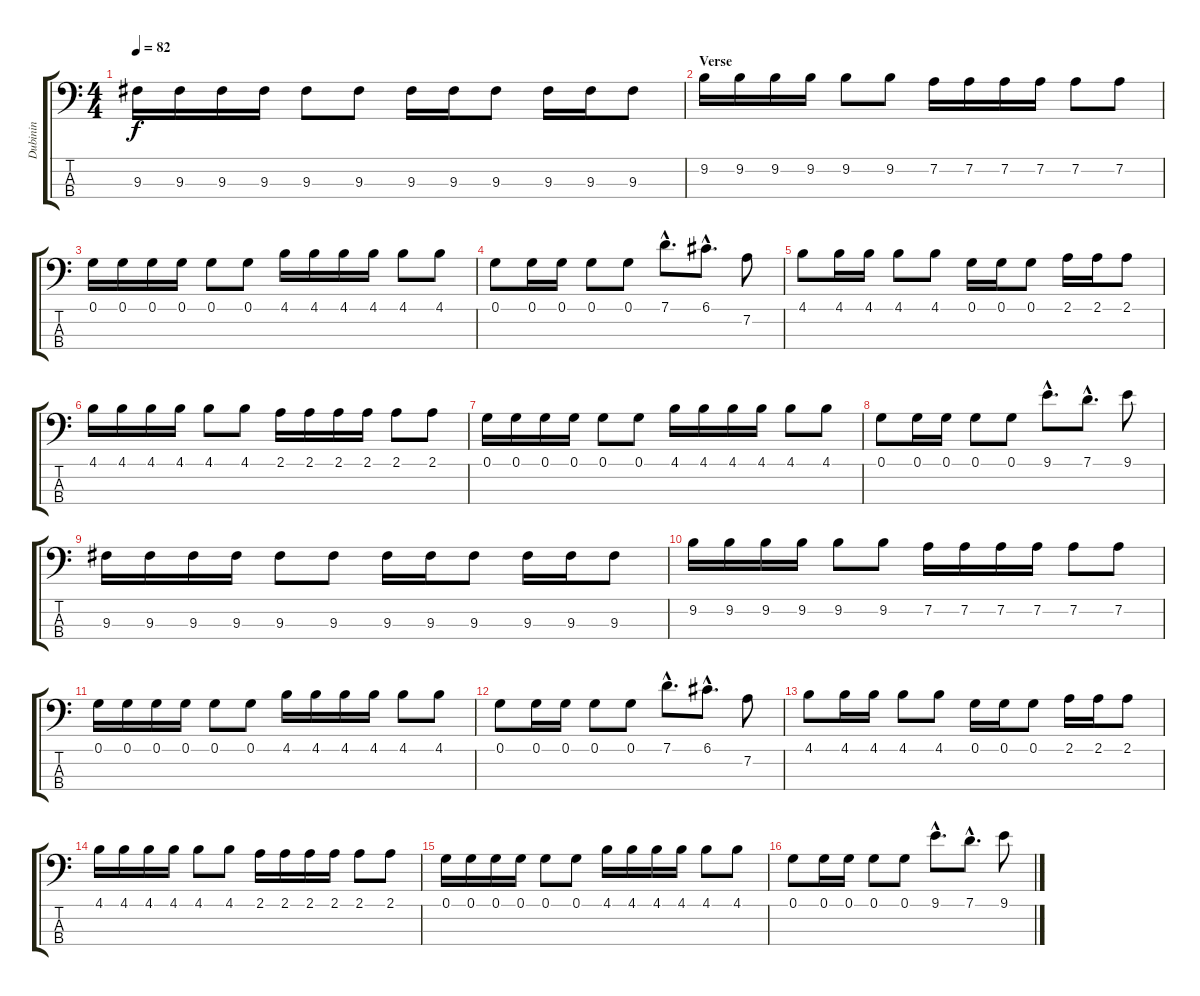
\track ("Dubinin" "Dubinin") {instrument electricbassfinger}
\staff {score tabs}
\tuning (G2 D2 A1 E1) {hide}
\ts (4 4)
\tempo 82
\clef f4
\ks c
9.3.16{dy f} 9.3.16 9.3.16 9.3.16 9.3.8 9.3.8 9.3.16 9.3.16 9.3.8 9.3.16 9.3.16 9.3.8 |
\section ("" "Verse")
9.2.16 9.2.16 9.2.16 9.2.16 9.2.8 9.2.8 7.2.16 7.2.16 7.2.16 7.2.16 7.2.8 7.2.8 |
0.1.16 0.1.16 0.1.16 0.1.16 0.1.8 0.1.8 4.1.16 4.1.16 4.1.16 4.1.16 4.1.8 4.1.8 |
0.1.8 0.1.16 0.1.16 0.1.8 0.1.8 7.1{hac}.8{d} 6.1{hac}.8{d} 7.2.8 |
4.1.8 4.1.16 4.1.16 4.1.8 4.1.8 0.1.16 0.1.16 0.1.8 2.1.16 2.1.16 2.1.8 |
4.1.16 4.1.16 4.1.16 4.1.16 4.1.8 4.1.8 2.1.16 2.1.16 2.1.16 2.1.16 2.1.8 2.1.8 |
0.1.16 0.1.16 0.1.16 0.1.16 0.1.8 0.1.8 4.1.16 4.1.16 4.1.16 4.1.16 4.1.8 4.1.8 |
0.1.8 0.1.16 0.1.16 0.1.8 0.1.8 9.1{hac}.8{d} 7.1{hac}.8{d} 9.1.8 |
9.3.16 9.3.16 9.3.16 9.3.16 9.3.8 9.3.8 9.3.16 9.3.16 9.3.8 9.3.16 9.3.16 9.3.8 |
9.2.16 9.2.16 9.2.16 9.2.16 9.2.8 9.2.8 7.2.16 7.2.16 7.2.16 7.2.16 7.2.8 7.2.8 |
0.1.16 0.1.16 0.1.16 0.1.16 0.1.8 0.1.8 4.1.16 4.1.16 4.1.16 4.1.16 4.1.8 4.1.8 |
0.1.8 0.1.16 0.1.16 0.1.8 0.1.8 7.1{hac}.8{d} 6.1{hac}.8{d} 7.2.8 |
4.1.8 4.1.16 4.1.16 4.1.8 4.1.8 0.1.16 0.1.16 0.1.8 2.1.16 2.1.16 2.1.8 |
4.1.16 4.1.16 4.1.16 4.1.16 4.1.8 4.1.8 2.1.16 2.1.16 2.1.16 2.1.16 2.1.8 2.1.8 |
0.1.16 0.1.16 0.1.16 0.1.16 0.1.8 0.1.8 4.1.16 4.1.16 4.1.16 4.1.16 4.1.8 4.1.8 |
0.1.8 0.1.16 0.1.16 0.1.8 0.1.8 9.1{hac}.8{d} 7.1{hac}.8{d} 9.1.8
